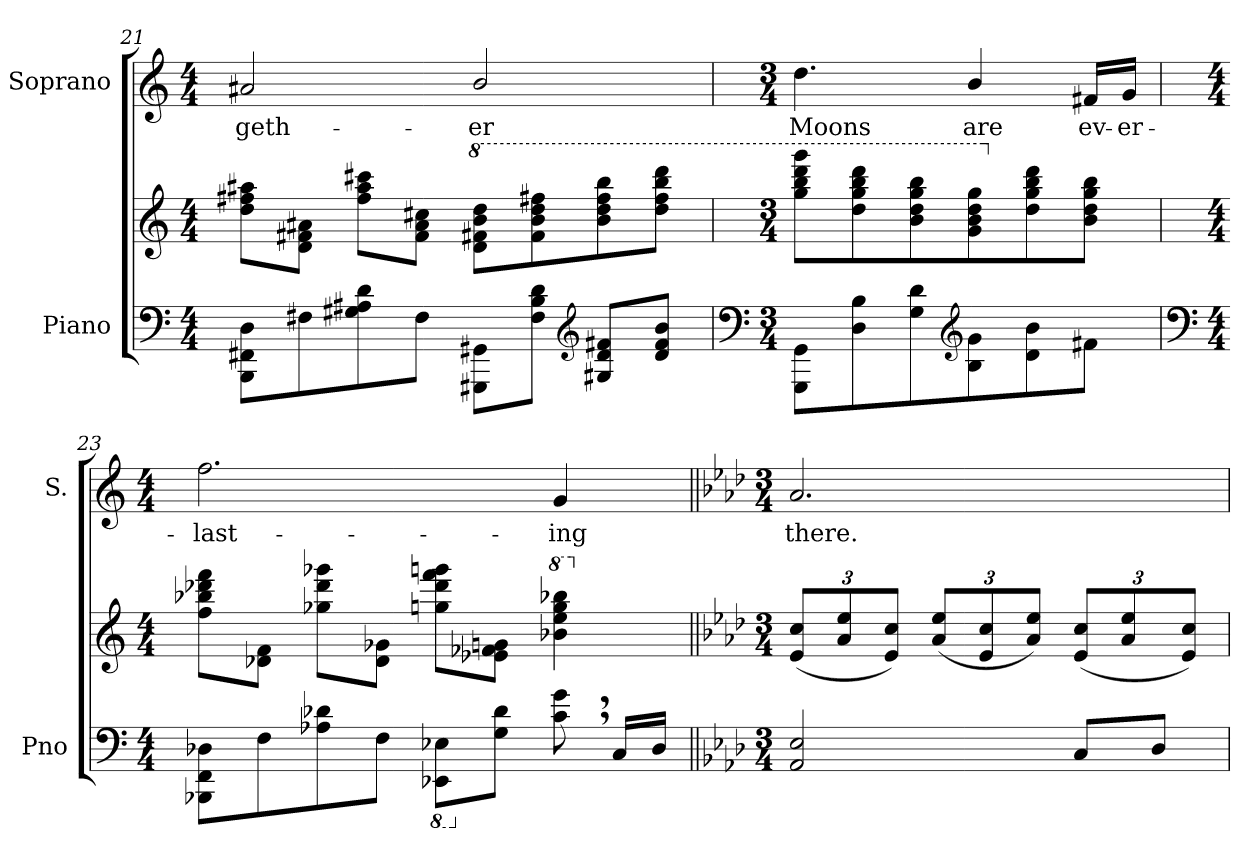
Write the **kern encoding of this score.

**kern	**kern	**kern	**text
*part2	*part2	*part1	*part1
*staff3	*staff2	*staff1	*staff1
*I"Piano	*	*I"Soprano	*
*I'Pno	*	*I'S.	*
!!LO:PB:g=z
*clefF4	*clefG2	*clefG2	*
*k[]	*k[]	*k[]	*
*C:	*C:	*C:	*
*M4/4	*M4/4	*M4/4	*
=21	=21	=21	=21
!	!	!	!LO:LY:b
8D\ 8FF#X\ 8BBB\L	8aa#X\ 8ff#X\ 8dd\L	2a#X/	-geth-
8F#X\	8a#X\ 8f#X\ 8d\J	.	.
8d\ 8A#X\ 8G#X\	8ccc#X\ 8aa#\ 8ff#\L	.	.
8F#\J	8cc#X\ 8a#\ 8f#\J	.	.
*	*8va	*	*
!	!	!	!LO:LY:b
8GG#X\ 8GGG#X\L	8ddd\ 8bb\ 8ff#X\ 8dd\L	2b/	-er
8d\ 8B\ 8F#\J	8fff#X\ 8ddd\ 8bb\ 8ff#\	.	.
*clefG2	*	*	*
8f#X/ 8d/ 8G#X/L	8bbb\ 8fff#\ 8ddd\ 8bb\	.	.
8b/ 8f#/ 8d/J	8dddd\ 8bbb\ 8fff#\ 8ddd\J	.	.
=22	=22	=22	=22
*clefF4	*	*	*
*M3/4	*M3/4	*M3/4	*
!	!	!	!LO:LY:b
8GG\ 8GGG\L	8gggg\ 8dddd\ 8bbb\ 8ggg\L	4.dd\	Moons
8B\ 8D\	8dddd\ 8bbb\ 8ggg\ 8ddd\	.	.
8d\ 8G\	8bbb\ 8ggg\ 8ddd\ 8bb\	.	.
*clefG2	*	*	*
!	!	!	!LO:LY:b
8g\ 8B\	8ggg\ 8ddd\ 8bb\ 8gg\	4b/	are
*	*X8va	*	*
8b\ 8d\	8ddd\ 8bb\ 8gg\ 8dd\	.	.
!	!	!	!LO:LY:b
8f#X\J	8bb\ 8gg\ 8dd\ 8b\J	16f#X/LL	ev-
!	!	!	!LO:LY:b
.	.	16g/JJ	-er-
!!LO:LB:g=z
=23	=23	=23	=23
*clefF4	*	*	*
*M4/4	*M4/4	*M4/4	*
!	!	!	!LO:LY:b
8D-X\ 8FF\ 8BBB-X\L	8fff\ 8ddd-X\ 8bb-X\ 8ff\L	2.ff\	-last-
8F\	8f\ 8d-X\J	.	.
8d-X\ 8A-X\	8ggg-X\ 8ddd-\ 8gg-X\L	.	.
8F\J	8g-X\ 8d-\J	.	.
*8ba	*	*	*
8EE-X\ 8EEE-X\L	8gggn\ 8fff\ 8ddd-\ 8ggn\L	.	.
*X8ba	*	*	*
8d-\ 8G\J	8gn\ 8f-X\ 8e-X\J	.	.
*	*8va	*	*
!	!	!	!LO:LY:b
8g\, 8c\,	4bbb-X\ 4ggg\ 4eee\ 4bb-X\	4g/	-ing
16C/LL	.	.	.
16D-/JJ	.	.	.
=24||	=24||	=24||	=24||
*k[b-e-a-d-]	*k[b-e-a-d-]	*k[b-e-a-d-]	*
*A-:	*A-:	*A-:	*
*M3/4	*M3/4	*M3/4	*
*	*X8va	*	*
*	*Xbrackettup	*	*
!	!	!	!LO:LY:b
2E-/ 2AA-/	(12cc/ 12e-/L	2.a-/	there.
.	12ee-/ 12a-/	.	.
.	12cc/ 12e-/J)	.	.
.	(12ee-/ 12a-/L	.	.
.	12cc/ 12e-/	.	.
.	12ee-/ 12a-/J)	.	.
8C/L	(12cc/ 12e-/L	.	.
.	12ee-/ 12a-/	.	.
8D-/J	.	.	.
.	12cc/ 12e-/J)	.	.
=	=	=	=
*-	*-	*-	*-
